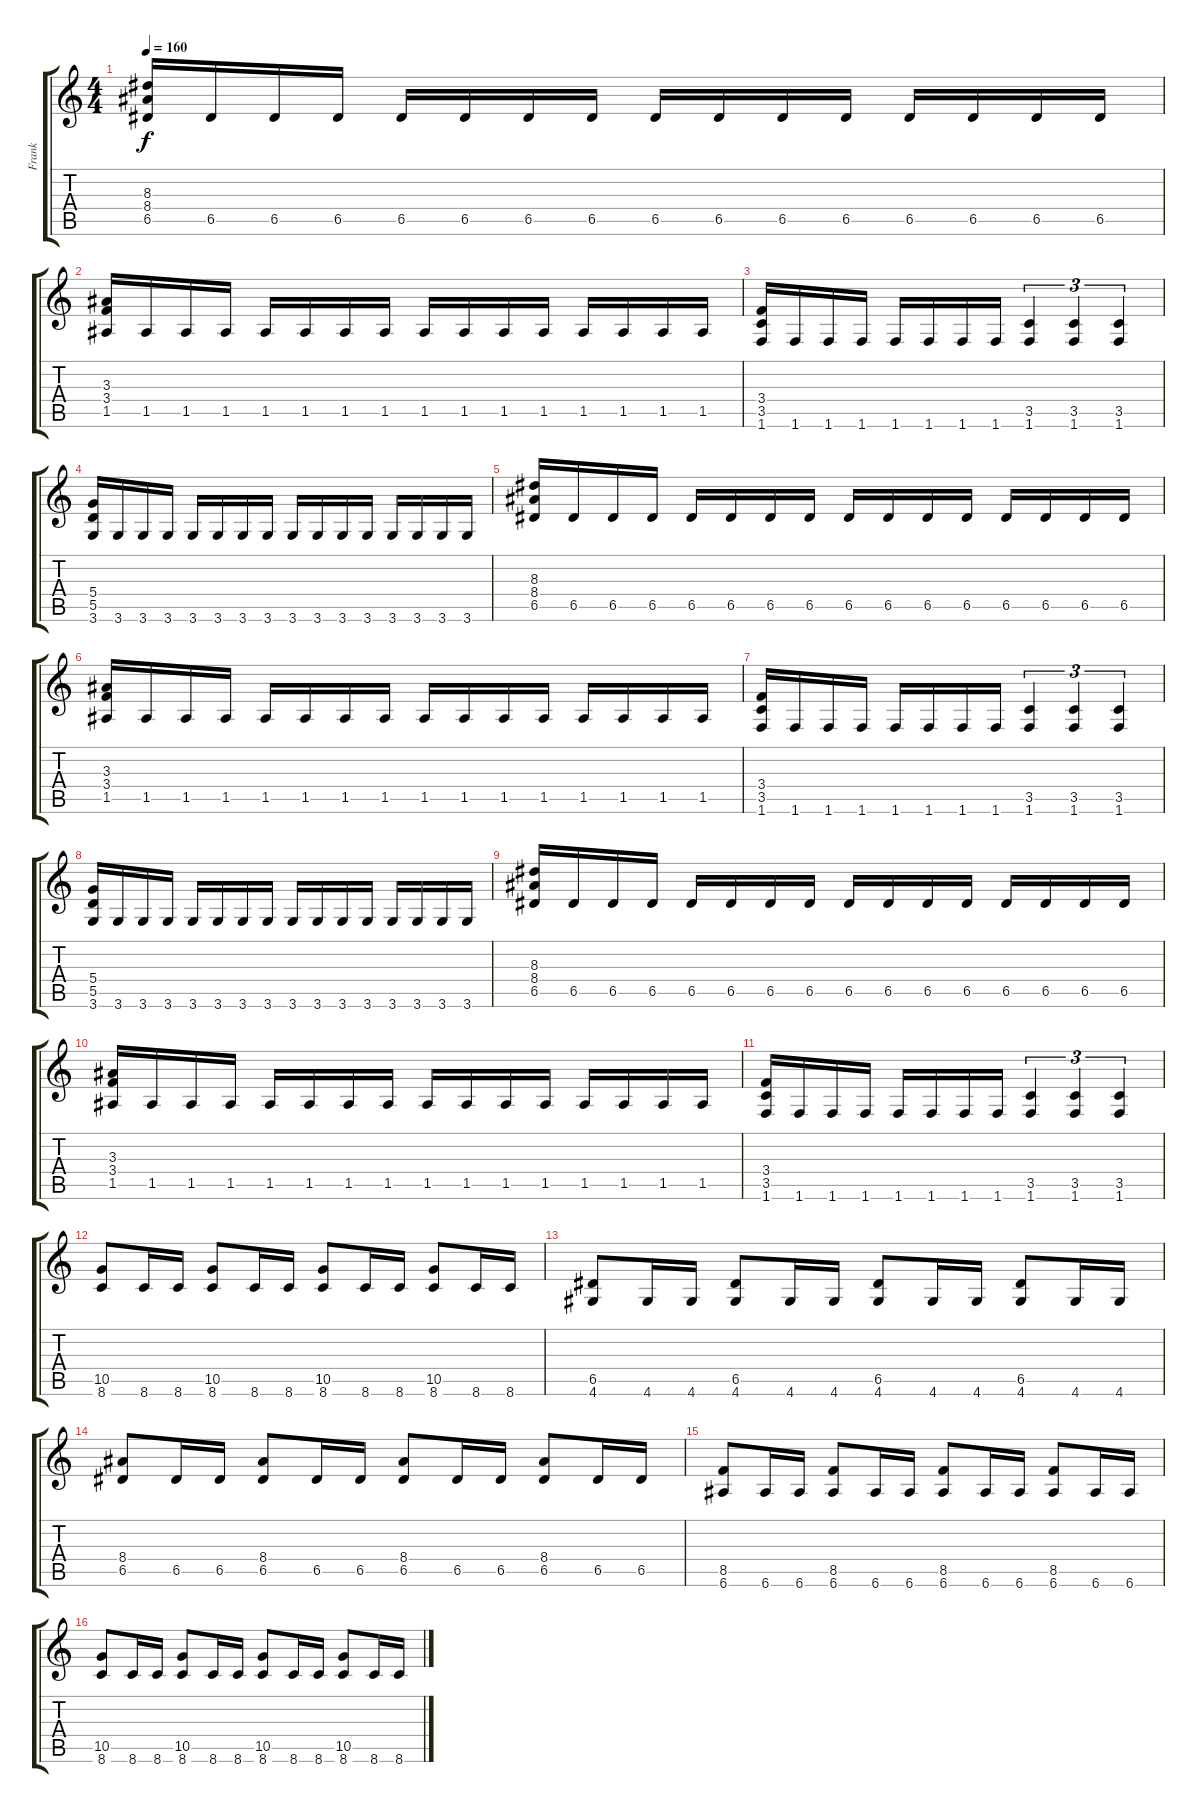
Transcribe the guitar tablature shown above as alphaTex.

\track ("Frank" "Frank") {solo instrument overdrivenguitar}
\staff {score tabs}
\tuning (E4 B3 G3 D3 A2 E2) {hide}
\ts (4 4)
\tempo 160
\clef g2
\ks c
(8.3 8.4 6.5).16{dy f} 6.5.16 6.5.16 6.5.16 6.5.16 6.5.16 6.5.16 6.5.16 6.5.16 6.5.16 6.5.16 6.5.16 6.5.16 6.5.16 6.5.16 6.5.16 |
(3.3 3.4 1.5).16 1.5.16 1.5.16 1.5.16 1.5.16 1.5.16 1.5.16 1.5.16 1.5.16 1.5.16 1.5.16 1.5.16 1.5.16 1.5.16 1.5.16 1.5.16 |
(3.4 3.5 1.6).16 1.6.16 1.6.16 1.6.16 1.6.16 1.6.16 1.6.16 1.6.16 (3.5 1.6).4{tu (3 2)} (3.5 1.6).4{tu (3 2)} (3.5 1.6).4{tu (3 2)} |
(5.4 5.5 3.6).16 3.6.16 3.6.16 3.6.16 3.6.16 3.6.16 3.6.16 3.6.16 3.6.16 3.6.16 3.6.16 3.6.16 3.6.16 3.6.16 3.6.16 3.6.16 |
(8.3 8.4 6.5).16 6.5.16 6.5.16 6.5.16 6.5.16 6.5.16 6.5.16 6.5.16 6.5.16 6.5.16 6.5.16 6.5.16 6.5.16 6.5.16 6.5.16 6.5.16 |
(3.3 3.4 1.5).16 1.5.16 1.5.16 1.5.16 1.5.16 1.5.16 1.5.16 1.5.16 1.5.16 1.5.16 1.5.16 1.5.16 1.5.16 1.5.16 1.5.16 1.5.16 |
(3.4 3.5 1.6).16 1.6.16 1.6.16 1.6.16 1.6.16 1.6.16 1.6.16 1.6.16 (3.5 1.6).4{tu (3 2)} (3.5 1.6).4{tu (3 2)} (3.5 1.6).4{tu (3 2)} |
(5.4 5.5 3.6).16 3.6.16 3.6.16 3.6.16 3.6.16 3.6.16 3.6.16 3.6.16 3.6.16 3.6.16 3.6.16 3.6.16 3.6.16 3.6.16 3.6.16 3.6.16 |
(8.3 8.4 6.5).16 6.5.16 6.5.16 6.5.16 6.5.16 6.5.16 6.5.16 6.5.16 6.5.16 6.5.16 6.5.16 6.5.16 6.5.16 6.5.16 6.5.16 6.5.16 |
(3.3 3.4 1.5).16 1.5.16 1.5.16 1.5.16 1.5.16 1.5.16 1.5.16 1.5.16 1.5.16 1.5.16 1.5.16 1.5.16 1.5.16 1.5.16 1.5.16 1.5.16 |
(3.4 3.5 1.6).16 1.6.16 1.6.16 1.6.16 1.6.16 1.6.16 1.6.16 1.6.16 (3.5 1.6).4{tu (3 2)} (3.5 1.6).4{tu (3 2)} (3.5 1.6).4{tu (3 2)} |
(10.5 8.6).8 8.6.16 8.6.16 (10.5 8.6).8 8.6.16 8.6.16 (10.5 8.6).8 8.6.16 8.6.16 (10.5 8.6).8 8.6.16 8.6.16 |
(6.5 4.6).8 4.6.16 4.6.16 (6.5 4.6).8 4.6.16 4.6.16 (6.5 4.6).8 4.6.16 4.6.16 (6.5 4.6).8 4.6.16 4.6.16 |
(8.4 6.5).8 6.5.16 6.5.16 (8.4 6.5).8 6.5.16 6.5.16 (8.4 6.5).8 6.5.16 6.5.16 (8.4 6.5).8 6.5.16 6.5.16 |
(8.5 6.6).8 6.6.16 6.6.16 (8.5 6.6).8 6.6.16 6.6.16 (8.5 6.6).8 6.6.16 6.6.16 (8.5 6.6).8 6.6.16 6.6.16 |
(10.5 8.6).8 8.6.16 8.6.16 (10.5 8.6).8 8.6.16 8.6.16 (10.5 8.6).8 8.6.16 8.6.16 (10.5 8.6).8 8.6.16 8.6.16
